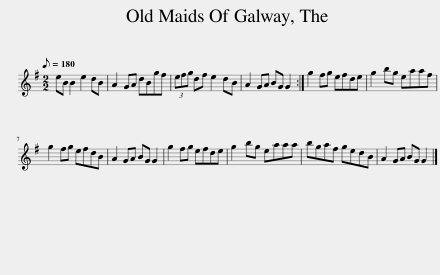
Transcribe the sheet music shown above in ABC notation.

X:1
L:1/8
Q:1/8=180
M:2/2
I:linebreak $
K:G
V:1 treble
V:1
 eB B2 e2 dB | A2 GA dBgf | (3efg df e2 dB | A2 GA BG G2 :| g2 fg efde | %5
 g2 bg eaaf |$ g2 fg efdB | A2 GA BG G2 | g2 fg efde | g2 bg eaaa | %10
 bgaf gedB | A2 GA BG G2 |] %12
